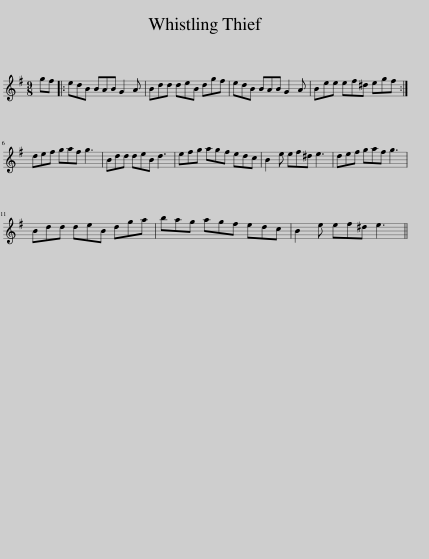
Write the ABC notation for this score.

X:1
L:1/8
M:9/8
I:linebreak $
K:G
V:1 treble
V:1
 gf |: edB BAB G2 A | Bdd deB dgf | edB BAB G2 A | Bee ef^d egf :|$ %5
 def gaf g3 | Bdd deB d3 | efg agf edc | B2 e ef^d e3 | def gaf g3 |$ %10
 Bdd deB dga | bag agf edc | B2 e ef^d e3 || %13
